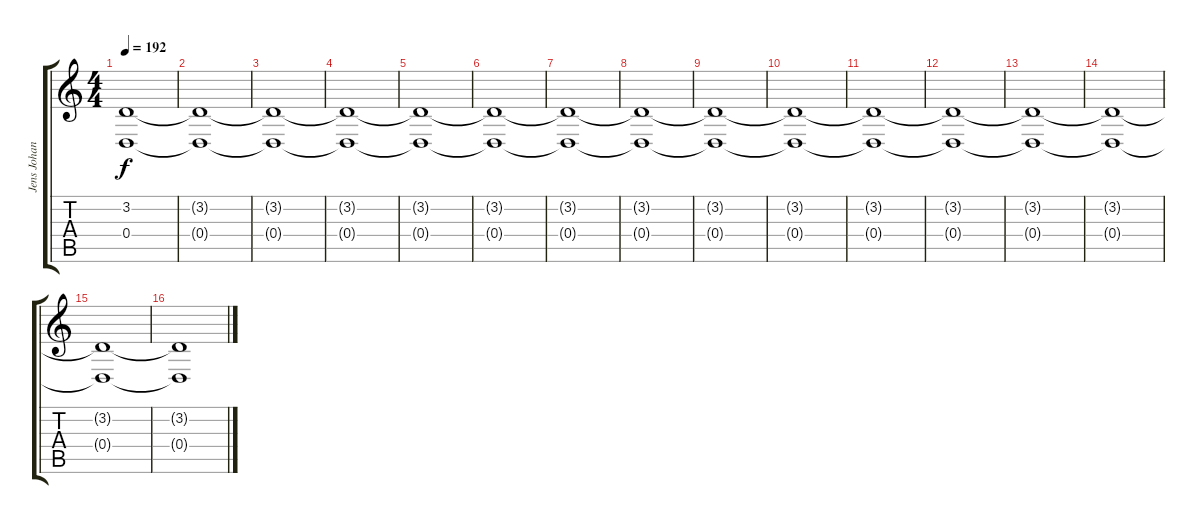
\track ("Jens Johansson" "Jens Johan") {instrument stringensemble2}
\staff {score tabs}
\tuning (E4 B3 G3 D3 A2 E2) {hide}
\ts (4 4)
\tempo 192
\clef g2
\ks c
(3.2{t} 0.4{t}).1{dy f} |
(3.2{t} 0.4{t}).1 |
(3.2{t} 0.4{t}).1 |
(3.2{t} 0.4{t}).1 |
(3.2{t} 0.4{t}).1 |
(3.2{t} 0.4{t}).1 |
(3.2{t} 0.4{t}).1 |
(3.2{t} 0.4{t}).1 |
(3.2{t} 0.4{t}).1 |
(3.2{t} 0.4{t}).1 |
(3.2{t} 0.4{t}).1 |
(3.2{t} 0.4{t}).1 |
(3.2{t} 0.4{t}).1 |
(3.2{t} 0.4{t}).1 |
(3.2{t} 0.4{t}).1 |
(3.2{t} 0.4{t}).1
